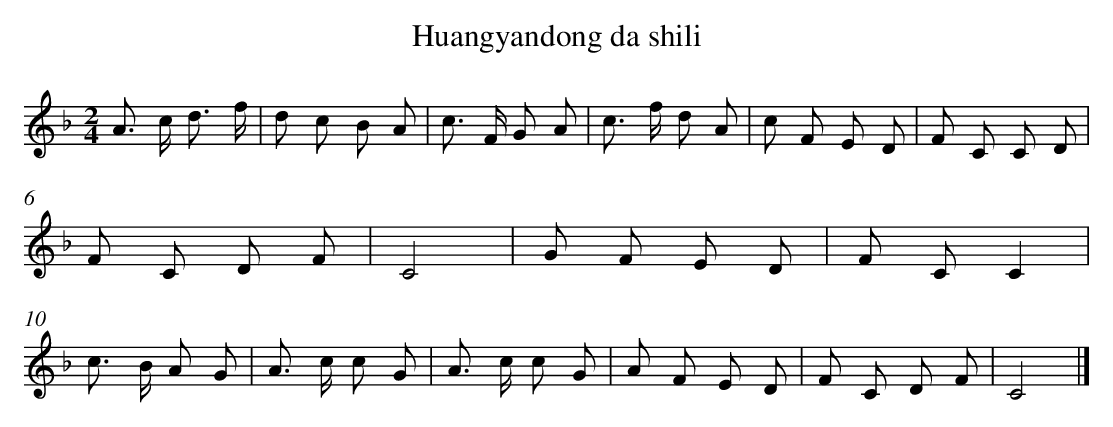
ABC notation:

X:1
T: Huangyandong da shili
L: 1/8
M: 2/4
K: F
A> c d3/ f/ [I:setbarnb 1]|
d c B A |
c> F G A |
c> f d A |
c F E D |
F C C D |
F C D F |
C4 |
G F E D |
F CC2 |
c> B A G |
A> c c G |
A> c c G |
A F E D |
F C D F |
C4 |]
